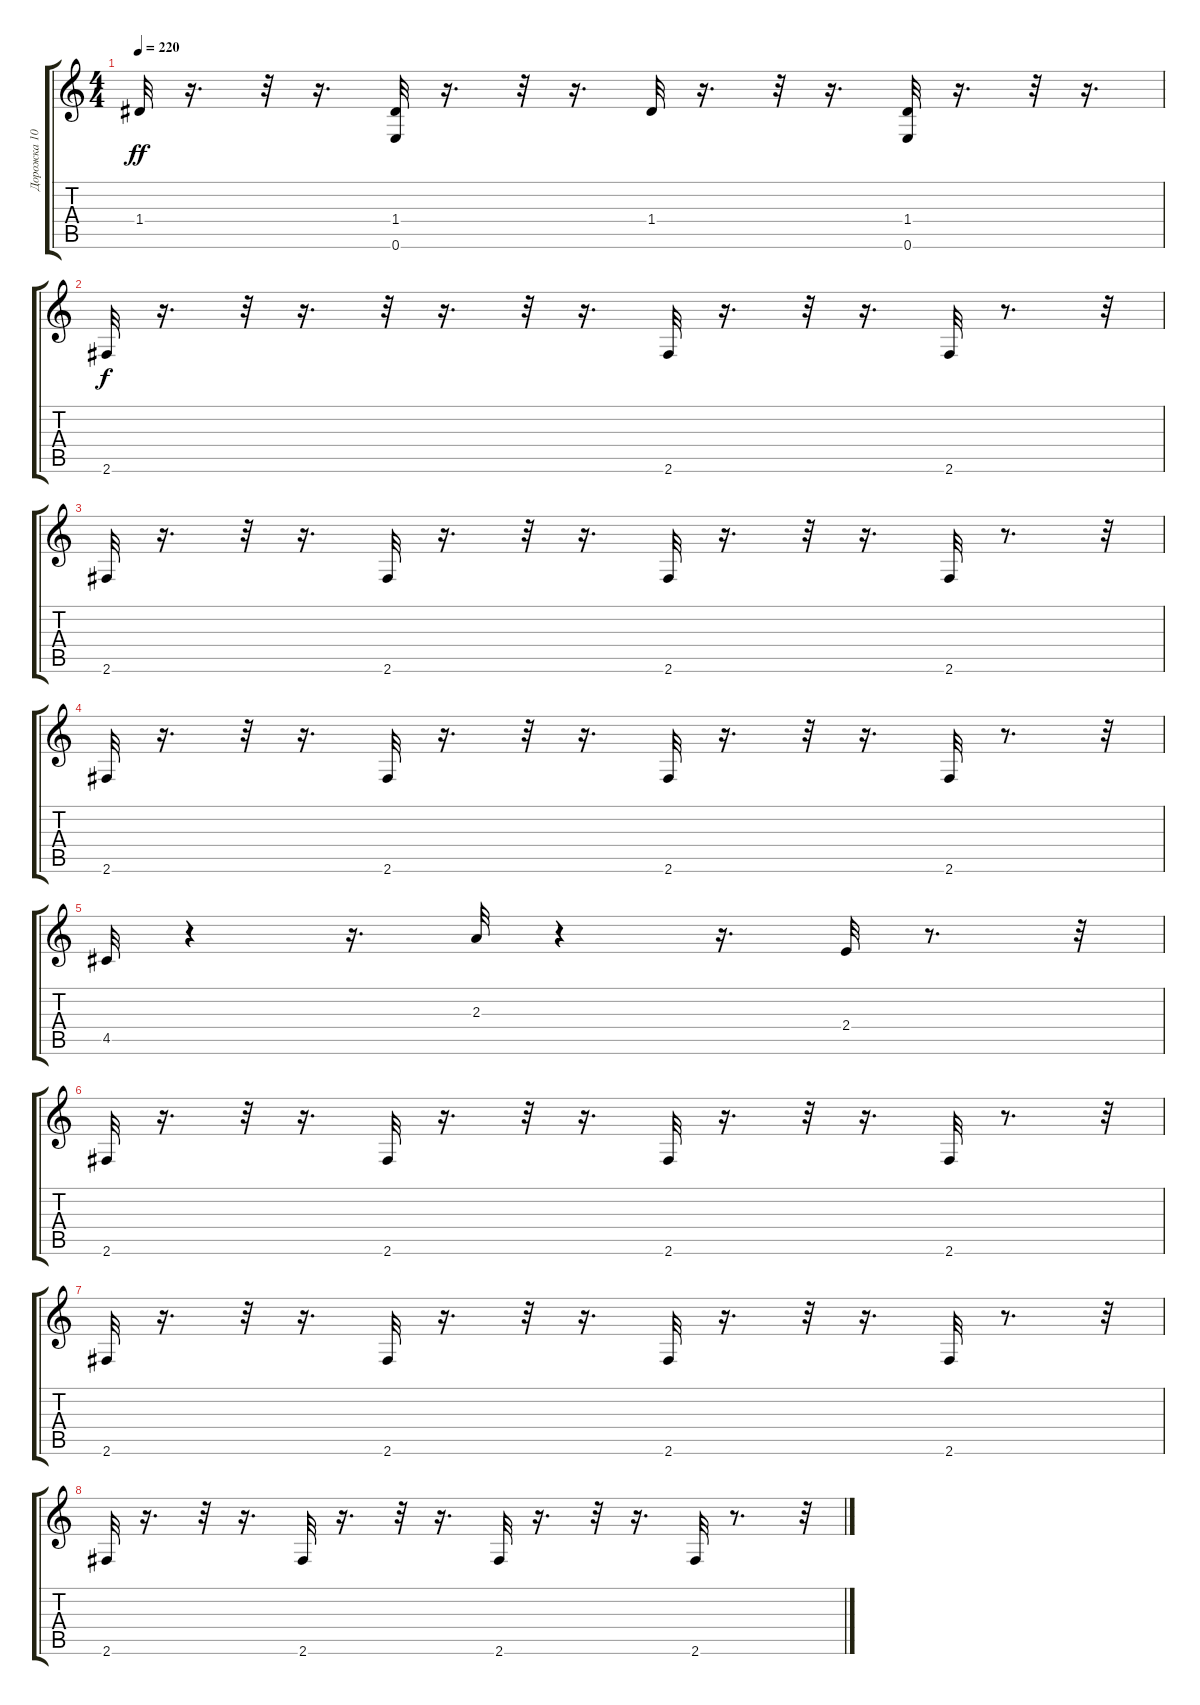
\track ("Дорожка 10" "Дорожка 10") {instrument acousticguitarnylon}
\staff {score tabs}
\tuning (E4 B3 G3 D3 A2 E2) {hide}
\ts (4 4)
\tempo 220
\clef g2
\ks c
1.4.32{dy ff} r.16{d} r.32 r.16{d} (1.4 0.6).32 r.16{d} r.32 r.16{d} 1.4.32 r.16{d} r.32 r.16{d} (1.4 0.6).32 r.16{d} r.32 r.16{d} |
2.6.32{dy f} r.16{d} r.32 r.16{d} r.32 r.16{d} r.32 r.16{d} 2.6.32 r.16{d} r.32 r.16{d} 2.6.32 r.8{d} r.32 |
2.6.32 r.16{d} r.32 r.16{d} 2.6.32 r.16{d} r.32 r.16{d} 2.6.32 r.16{d} r.32 r.16{d} 2.6.32 r.8{d} r.32 |
2.6.32 r.16{d} r.32 r.16{d} 2.6.32 r.16{d} r.32 r.16{d} 2.6.32 r.16{d} r.32 r.16{d} 2.6.32 r.8{d} r.32 |
4.5.32 r.4 r.16{d} 2.3.32 r.4 r.16{d} 2.4.32 r.8{d} r.32 |
2.6.32 r.16{d} r.32 r.16{d} 2.6.32 r.16{d} r.32 r.16{d} 2.6.32 r.16{d} r.32 r.16{d} 2.6.32 r.8{d} r.32 |
2.6.32 r.16{d} r.32 r.16{d} 2.6.32 r.16{d} r.32 r.16{d} 2.6.32 r.16{d} r.32 r.16{d} 2.6.32 r.8{d} r.32 |
2.6.32 r.16{d} r.32 r.16{d} 2.6.32 r.16{d} r.32 r.16{d} 2.6.32 r.16{d} r.32 r.16{d} 2.6.32 r.8{d} r.32
